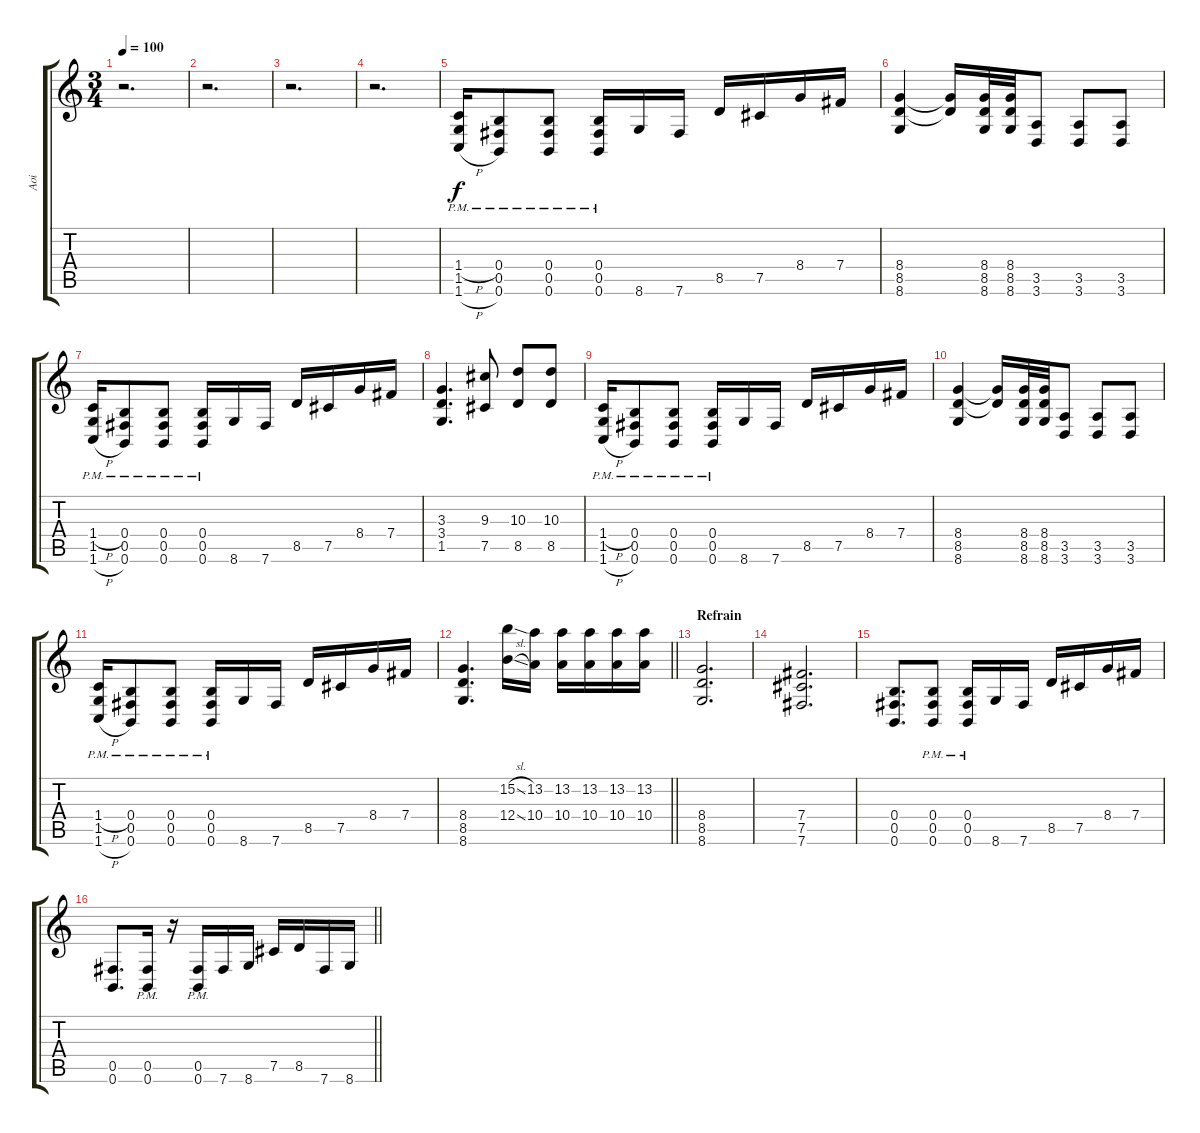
\track ("Aoi" "Aoi") {instrument distortionguitar}
\staff {score tabs}
\tuning (Db4 Ab3 E3 B2 Gb2 B1) {hide}
\ts (3 4)
\tempo 100
\clef g2
\ks c
r.2{d dy f} |
r.2{d} |
r.2{d} |
r.2{d} |
(1.4{h pm} 1.5{pm} 1.6{h pm}).16 (0.4{pm} 0.5{pm} 0.6{pm}).8 (0.4{pm} 0.5{pm} 0.6{pm}).8 (0.4{pm} 0.5{pm} 0.6{pm}).16 8.6.16 7.6.16 8.5.16 7.5.16 8.4.16 7.4.16 |
(8.4 8.5 8.6).4 (8.4{t} 8.5{t}).16 (8.4 8.5 8.6).32 (8.4 8.5 8.6).32 (3.5 3.6).8 (3.5 3.6).8 (3.5 3.6).8 |
(1.4{h pm} 1.5{pm} 1.6{h pm}).16 (0.4{pm} 0.5{pm} 0.6{pm}).8 (0.4{pm} 0.5{pm} 0.6{pm}).8 (0.4{pm} 0.5{pm} 0.6{pm}).16 8.6.16 7.6.16 8.5.16 7.5.16 8.4.16 7.4.16 |
(3.3 3.4 1.5).4{d} (9.3 7.5).8 (10.3 8.5).8 (10.3 8.5).8 |
(1.4{h pm} 1.5{pm} 1.6{h pm}).16 (0.4{pm} 0.5{pm} 0.6{pm}).8 (0.4{pm} 0.5{pm} 0.6{pm}).8 (0.4{pm} 0.5{pm} 0.6{pm}).16 8.6.16 7.6.16 8.5.16 7.5.16 8.4.16 7.4.16 |
(8.4 8.5 8.6).4 (8.4{t} 8.5{t}).16 (8.4 8.5 8.6).32 (8.4 8.5 8.6).32 (3.5 3.6).8 (3.5 3.6).8 (3.5 3.6).8 |
(1.4{h pm} 1.5{pm} 1.6{h pm}).16 (0.4{pm} 0.5{pm} 0.6{pm}).8 (0.4{pm} 0.5{pm} 0.6{pm}).8 (0.4{pm} 0.5{pm} 0.6{pm}).16 8.6.16 7.6.16 8.5.16 7.5.16 8.4.16 7.4.16 |
\barLineRight lightlight
(8.4 8.5 8.6).4{d} (15.2{sl} 12.4{sl}).16 (13.2 10.4).16 (13.2 10.4).16 (13.2 10.4).16 (13.2 10.4).16 (13.2 10.4).16 |
\section ("" "Refrain")
(8.4 8.5 8.6).2{d} |
(7.4 7.5 7.6).2{d} |
(0.4 0.5 0.6).8{d} (0.4{pm} 0.5{pm} 0.6{pm}).8 (0.4{pm} 0.5{pm} 0.6{pm}).16 8.6.16 7.6.16 8.5.16 7.5.16 8.4.16 7.4.16 |
\barLineRight lightlight
(0.5 0.6).8{d} (0.5{pm} 0.6).16 r.16 (0.5{pm} 0.6).16 7.6.16 8.6.16 7.5.16 8.5.16 7.6.16 8.6.16
